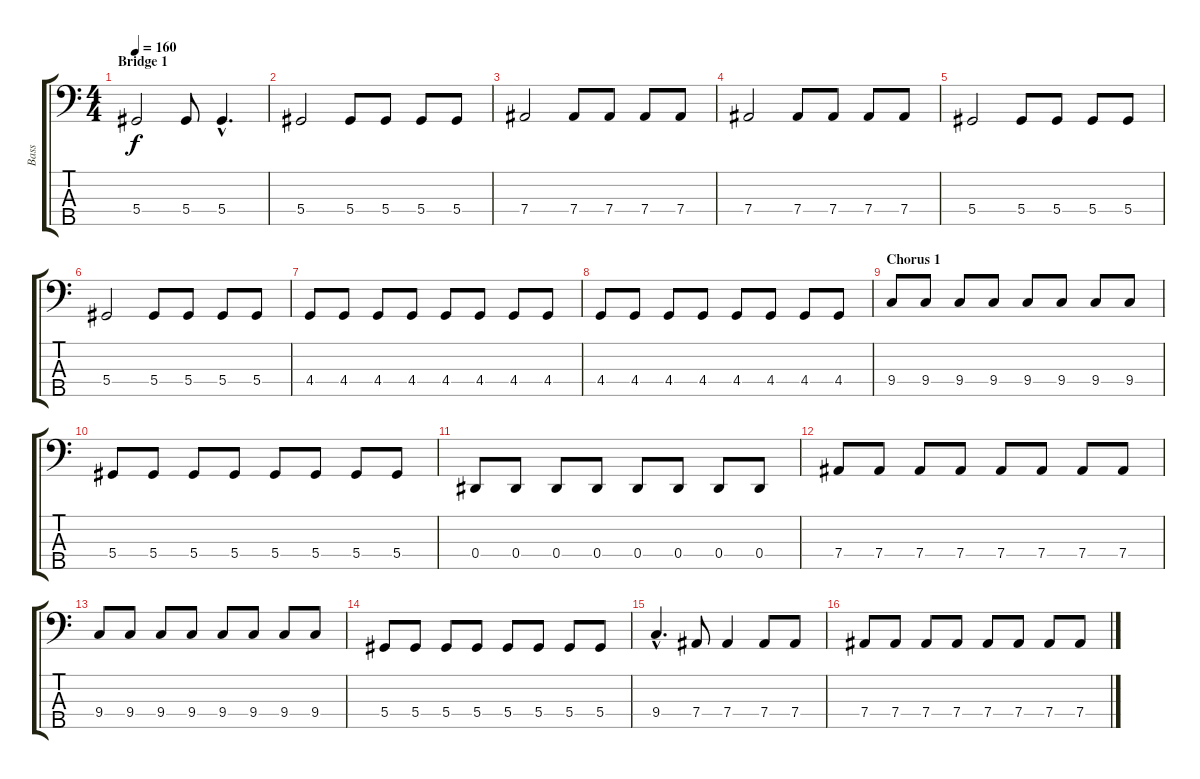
\track ("Bass" "Bass") {instrument electricbasspick}
\staff {score tabs}
\tuning (Gb2 Db2 Ab1 Eb1 Bb0) {hide}
\ts (4 4)
\section ("" "Bridge 1")
\tempo 160
\clef f4
\ks c
5.4.2{dy f} 5.4.8 5.4{hac}.4{d} |
5.4.2 5.4.8 5.4.8 5.4.8 5.4.8 |
7.4.2 7.4.8 7.4.8 7.4.8 7.4.8 |
7.4.2 7.4.8 7.4.8 7.4.8 7.4.8 |
5.4.2 5.4.8 5.4.8 5.4.8 5.4.8 |
5.4.2 5.4.8 5.4.8 5.4.8 5.4.8 |
4.4.8 4.4.8 4.4.8 4.4.8 4.4.8 4.4.8 4.4.8 4.4.8 |
4.4.8 4.4.8 4.4.8 4.4.8 4.4.8 4.4.8 4.4.8 4.4.8 |
\section ("" "Chorus 1")
9.4.8 9.4.8 9.4.8 9.4.8 9.4.8 9.4.8 9.4.8 9.4.8 |
5.4.8 5.4.8 5.4.8 5.4.8 5.4.8 5.4.8 5.4.8 5.4.8 |
0.4.8 0.4.8 0.4.8 0.4.8 0.4.8 0.4.8 0.4.8 0.4.8 |
7.4.8 7.4.8 7.4.8 7.4.8 7.4.8 7.4.8 7.4.8 7.4.8 |
9.4.8 9.4.8 9.4.8 9.4.8 9.4.8 9.4.8 9.4.8 9.4.8 |
5.4.8 5.4.8 5.4.8 5.4.8 5.4.8 5.4.8 5.4.8 5.4.8 |
9.4{hac}.4{d} 7.4.8 7.4.4 7.4.8 7.4.8 |
7.4.8 7.4.8 7.4.8 7.4.8 7.4.8 7.4.8 7.4.8 7.4.8
